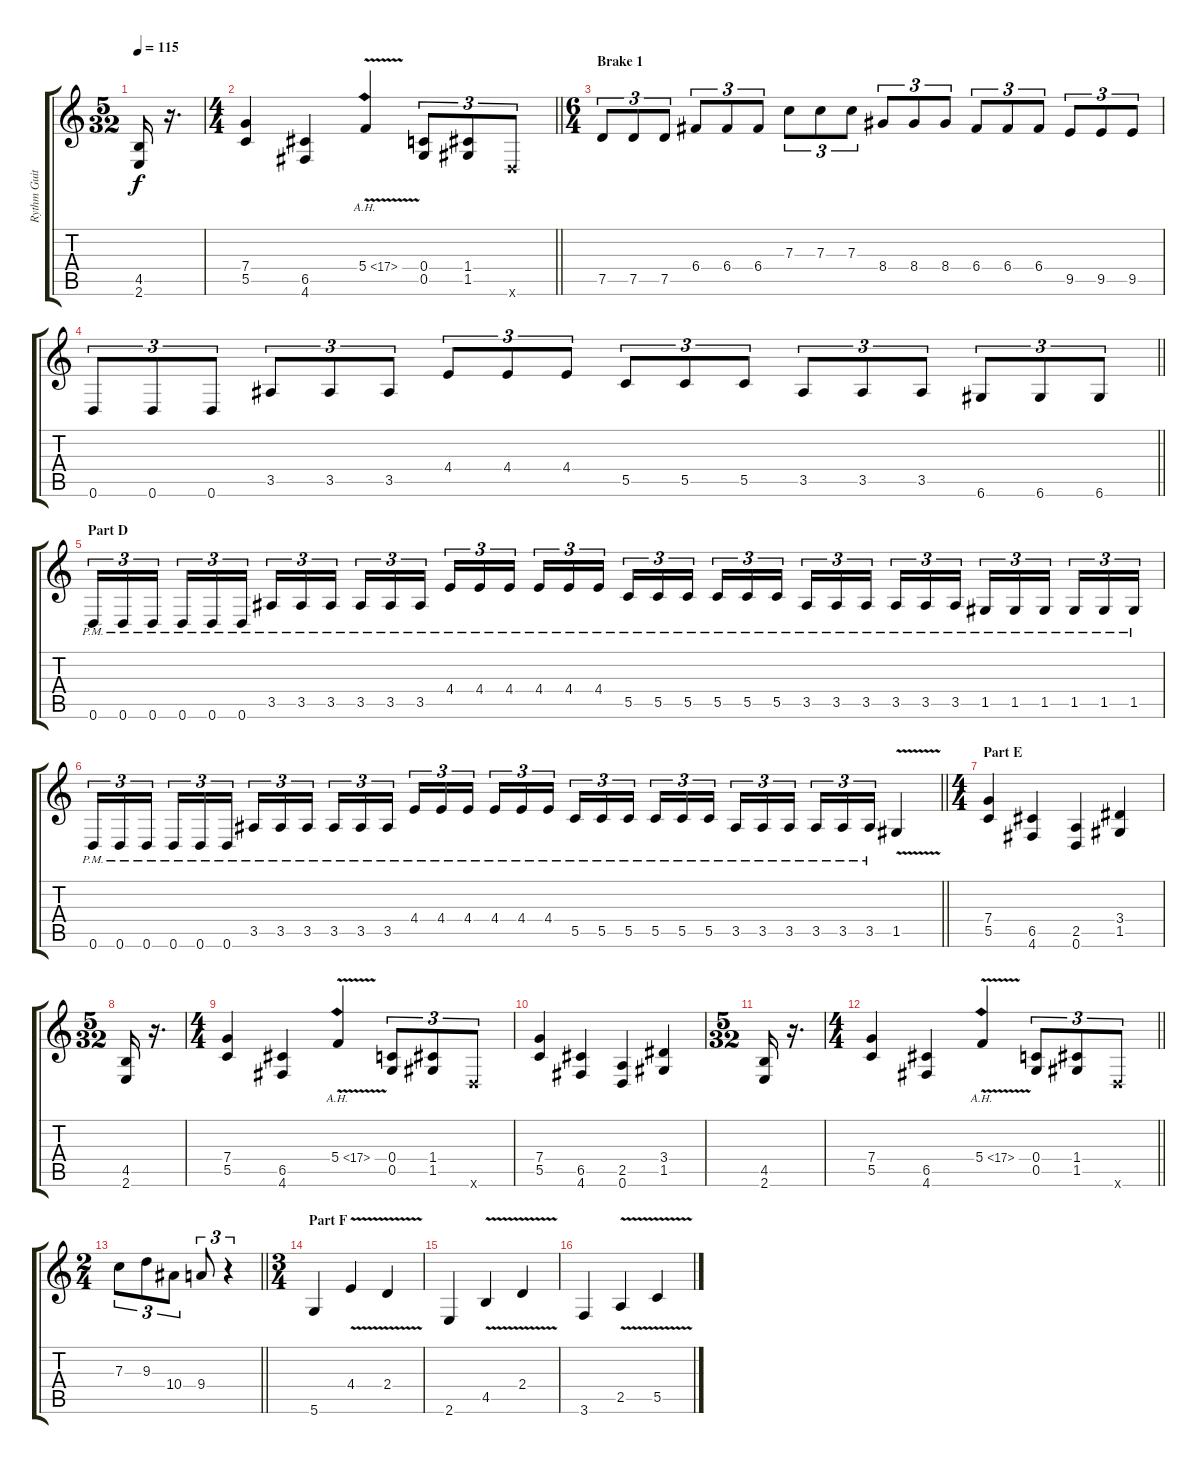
\track ("Rythm Guitar" "Rythm Guit") {instrument distortionguitar}
\staff {score tabs}
\tuning (D4 A3 F3 C3 G2 D2) {hide}
\ts (5 32)
\tempo 115
\clef g2
\ks c
(4.5 2.6).16{dy f} r.16{d} |
\ts (4 4)
\barLineRight lightlight
(7.4 5.5).4 (6.5 4.6).4 5.4{ah 12 v}.4 (0.4 0.5).8{tu (3 2)} (1.4 1.5).8{tu (3 2)} 0.6{x}.8{tu (3 2)} |
\ts (6 4)
\section ("" "Brake 1")
7.5.8{tu (3 2)} 7.5.8{tu (3 2)} 7.5.8{tu (3 2)} 6.4.8{tu (3 2)} 6.4.8{tu (3 2)} 6.4.8{tu (3 2)} 7.3.8{tu (3 2)} 7.3.8{tu (3 2)} 7.3.8{tu (3 2)} 8.4.8{tu (3 2)} 8.4.8{tu (3 2)} 8.4.8{tu (3 2)} 6.4.8{tu (3 2)} 6.4.8{tu (3 2)} 6.4.8{tu (3 2)} 9.5.8{tu (3 2)} 9.5.8{tu (3 2)} 9.5.8{tu (3 2)} |
\barLineRight lightlight
0.6.8{tu (3 2)} 0.6.8{tu (3 2)} 0.6.8{tu (3 2)} 3.5.8{tu (3 2)} 3.5.8{tu (3 2)} 3.5.8{tu (3 2)} 4.4.8{tu (3 2)} 4.4.8{tu (3 2)} 4.4.8{tu (3 2)} 5.5.8{tu (3 2)} 5.5.8{tu (3 2)} 5.5.8{tu (3 2)} 3.5.8{tu (3 2)} 3.5.8{tu (3 2)} 3.5.8{tu (3 2)} 6.6.8{tu (3 2)} 6.6.8{tu (3 2)} 6.6.8{tu (3 2)} |
\section ("" "Part D")
0.6{pm}.16{tu (3 2)} 0.6{pm}.16{tu (3 2)} 0.6{pm}.16{tu (3 2) beam splitsecondary} 0.6{pm}.16{tu (3 2)} 0.6{pm}.16{tu (3 2)} 0.6{pm}.16{tu (3 2) beam splitsecondary} 3.5{pm}.16{tu (3 2)} 3.5{pm}.16{tu (3 2)} 3.5{pm}.16{tu (3 2) beam splitsecondary} 3.5{pm}.16{tu (3 2)} 3.5{pm}.16{tu (3 2)} 3.5{pm}.16{tu (3 2) beam splitsecondary} 4.4{pm}.16{tu (3 2)} 4.4{pm}.16{tu (3 2)} 4.4{pm}.16{tu (3 2) beam splitsecondary} 4.4{pm}.16{tu (3 2)} 4.4{pm}.16{tu (3 2)} 4.4{pm}.16{tu (3 2)} 5.5{pm}.16{tu (3 2)} 5.5{pm}.16{tu (3 2)} 5.5{pm}.16{tu (3 2) beam splitsecondary} 5.5{pm}.16{tu (3 2)} 5.5{pm}.16{tu (3 2)} 5.5{pm}.16{tu (3 2) beam splitsecondary} 3.5{pm}.16{tu (3 2)} 3.5{pm}.16{tu (3 2)} 3.5{pm}.16{tu (3 2) beam splitsecondary} 3.5{pm}.16{tu (3 2)} 3.5{pm}.16{tu (3 2)} 3.5{pm}.16{tu (3 2) beam splitsecondary} 1.5{pm}.16{tu (3 2)} 1.5{pm}.16{tu (3 2)} 1.5{pm}.16{tu (3 2) beam splitsecondary} 1.5{pm}.16{tu (3 2)} 1.5{pm}.16{tu (3 2)} 1.5{pm}.16{tu (3 2)} |
\barLineRight lightlight
0.6{pm}.16{tu (3 2)} 0.6{pm}.16{tu (3 2)} 0.6{pm}.16{tu (3 2) beam splitsecondary} 0.6{pm}.16{tu (3 2)} 0.6{pm}.16{tu (3 2)} 0.6{pm}.16{tu (3 2) beam splitsecondary} 3.5{pm}.16{tu (3 2)} 3.5{pm}.16{tu (3 2)} 3.5{pm}.16{tu (3 2) beam splitsecondary} 3.5{pm}.16{tu (3 2)} 3.5{pm}.16{tu (3 2)} 3.5{pm}.16{tu (3 2) beam splitsecondary} 4.4{pm}.16{tu (3 2)} 4.4{pm}.16{tu (3 2)} 4.4{pm}.16{tu (3 2) beam splitsecondary} 4.4{pm}.16{tu (3 2)} 4.4{pm}.16{tu (3 2)} 4.4{pm}.16{tu (3 2)} 5.5{pm}.16{tu (3 2)} 5.5{pm}.16{tu (3 2)} 5.5{pm}.16{tu (3 2) beam splitsecondary} 5.5{pm}.16{tu (3 2)} 5.5{pm}.16{tu (3 2)} 5.5{pm}.16{tu (3 2) beam splitsecondary} 3.5{pm}.16{tu (3 2)} 3.5{pm}.16{tu (3 2)} 3.5{pm}.16{tu (3 2) beam splitsecondary} 3.5{pm}.16{tu (3 2)} 3.5{pm}.16{tu (3 2)} 3.5{pm}.16{tu (3 2)} 1.5{v}.4 |
\ts (4 4)
\section ("" "Part E")
(7.4 5.5).4 (6.5 4.6).4 (2.5 0.6).4 (3.4 1.5).4 |
\ts (5 32)
(4.5 2.6).16 r.16{d} |
\ts (4 4)
(7.4 5.5).4 (6.5 4.6).4 5.4{ah 12 v}.4 (0.4 0.5).8{tu (3 2)} (1.4 1.5).8{tu (3 2)} 0.6{x}.8{tu (3 2)} |
(7.4 5.5).4 (6.5 4.6).4 (2.5 0.6).4 (3.4 1.5).4 |
\ts (5 32)
(4.5 2.6).16 r.16{d} |
\ts (4 4)
\barLineRight lightlight
(7.4 5.5).4 (6.5 4.6).4 5.4{ah 12 v}.4 (0.4 0.5).8{tu (3 2)} (1.4 1.5).8{tu (3 2)} 0.6{x}.8{tu (3 2)} |
\ts (2 4)
\barLineRight lightlight
7.3.8{tu (3 2)} 9.3.8{tu (3 2)} 10.4.8{tu (3 2)} 9.4.8{tu (3 2)} r.4{tu (3 2)} |
\ts (3 4)
\section ("" "Part F")
5.6.4 4.4{v}.4 2.4{v}.4 |
2.6.4 4.5{v}.4 2.4{v}.4 |
3.6.4 2.5{v}.4 5.5{v}.4
